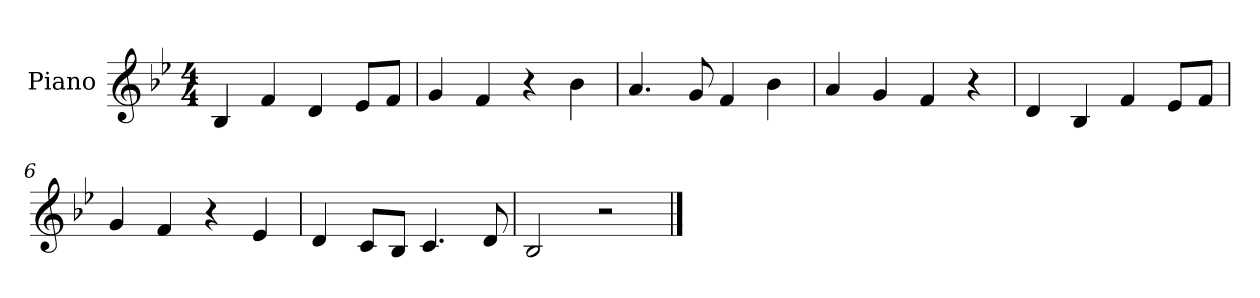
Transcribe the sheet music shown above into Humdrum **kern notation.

**kern
*part1
*staff1
*I"Piano
*I'Pno.
*clefG2
*k[b-e-]
*M4/4
*MM120
=1
4B-/
4f/
4d/
8e-/L
8f/J
=2
4g/
4f/
4r
4b-\
=3
4.a/
8g/
4f/
4b-\
=4
4a/
4g/
4f/
4r
=5
4d/
4B-/
4f/
8e-/L
8f/J
=6
4g/
4f/
4r
4e-/
=7
4d/
8c/L
8B-/J
4.c/
8d/
=8
2B-/
2r
==
*-
